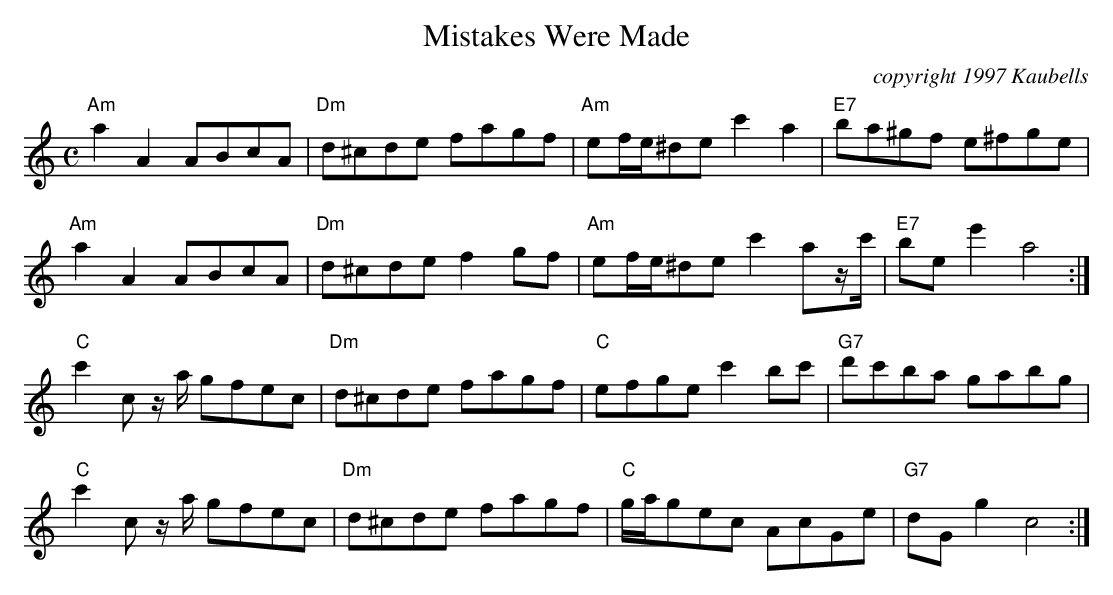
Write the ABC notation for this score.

X:1
T:Mistakes Were Made
C:copyright 1997 Kaubells
E:12                   % note spacing
M:C
K:Am
\bigskip
"Am"a2A2 ABcA|"Dm"d^cde fagf|"Am"ef/e/^de c'2a2|"E7"ba^gf e^fge|
"Am"a2A2 ABcA|"Dm"d^cde f2gf|"Am"ef/e/^de c'2az/c'/|"E7"bee'2 a4:|
"C"c'2c z/a/ gfec|"Dm"d^cde fagf|"C"efge c'2bc'|"G7"d'c'ba gabg|
"C"c'2c z/a/ gfec|"Dm"d^cde fagf|"C"g/a/gec AcGe|"G7"dGg2 c4:|
